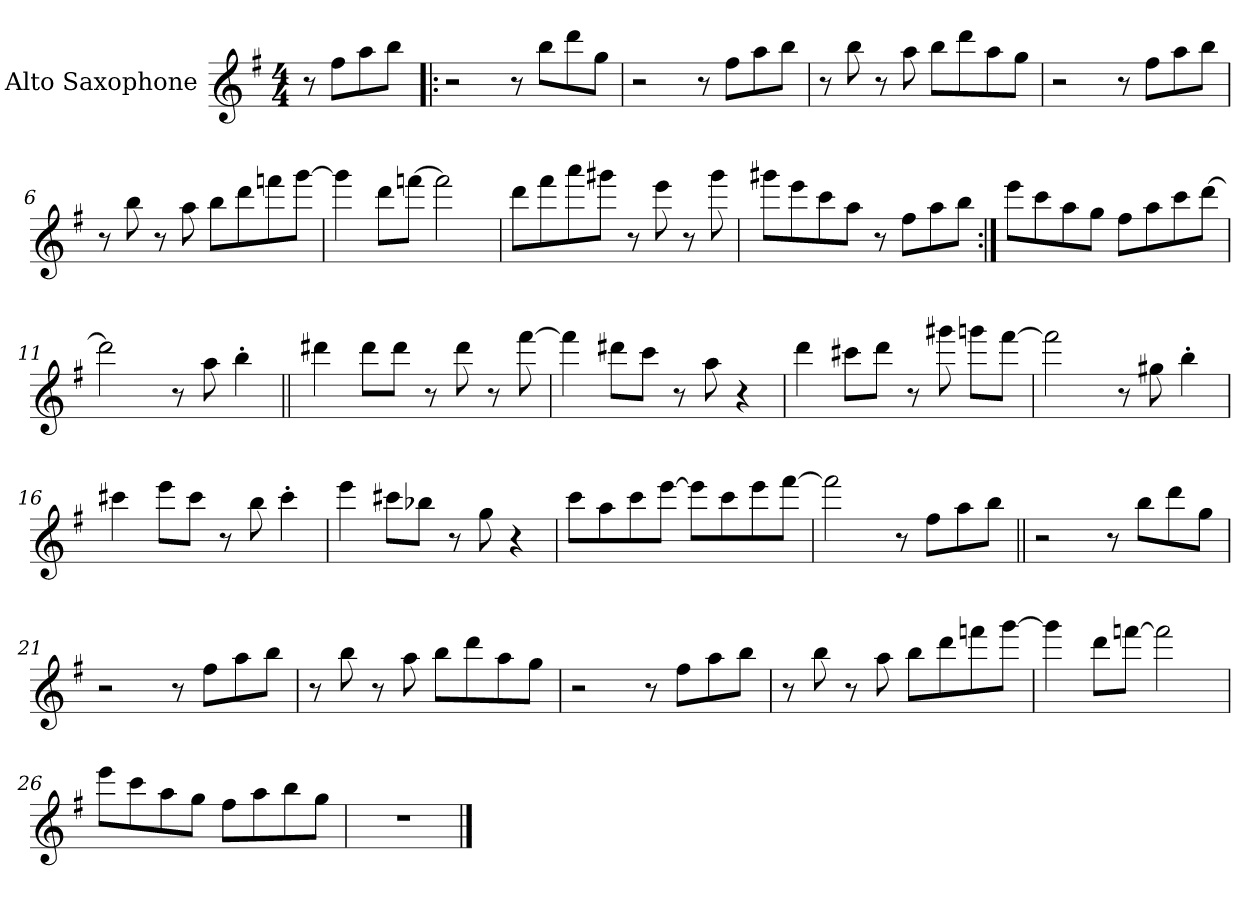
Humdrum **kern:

**kern
*part1
*staff1
*I"Alto Saxophone
*I'A Sax
*clefG2
*ITrd5c9
*k[b-e-]
*B-:
*M4/4
*MM210
=1
8r
8a\L
8cc\
8dd\J
=2!|:
2r
8r
8dd\L
8ff\
8b-\J
=3
2r
8r
8a\L
8cc\
8dd\J
=4
8r
8dd\
8r
8cc\
8dd\L
8ff\
8cc\
8b-\J
=5
2r
8r
8a\L
8cc\
8dd\J
=6
8r
8dd\
8r
8cc\
8dd\L
8ff\
8aa-X\
[8bb-\J
!!LO:LB:g=z
=7
4bb-\]
8ff\L
[8aa-X\J
2aa-\]
=8
8ff\L
8aa\
8ccc\
8bbn\J
8r
8gg\
8r
8bb\
=9
8bb\L
8gg\
8ee-\
8cc\J
8r
8a\L
8cc\
8dd\J
=10:|!
8gg\L
8ee-\
8cc\
8b-\J
8a\L
8cc\
8ee-\
[8ff\J
=11
2ff\]
8r
8cc\
4dd'\
!!LO:LB:g=z
=12||
4ff#X\
8ff#\L
8ff#\J
8r
8ff#\
8r
[8aa\
=13
4aa\]
8ff#X\L
8ee-\J
8r
8cc\
4r
=14
4ff\
8een\L
8ff\J
8r
8bbn\
8bb-X\L
[8aa\J
=15
2aa\]
8r
8bn\
4dd'\
!!LO:LB:g=z
=16
4een\
8gg\L
8ee\J
8r
8dd\
4ee'\
=17
4gg\
8een\L
8dd-X\J
8r
8b-\
4r
=18
8ee-\L
8cc\
8ee-\
[8gg\J
8gg\L]
8ee-\
8gg\
[8aa\J
=19
2aa\]
8r
8a\L
8cc\
8dd\J
!!LO:LB:g=z
=20||
2r
8r
8dd\L
8ff\
8b-\J
=21
2r
8r
8a\L
8cc\
8dd\J
=22
8r
8dd\
8r
8cc\
8dd\L
8ff\
8cc\
8b-\J
=23
2r
8r
8a\L
8cc\
8dd\J
!!LO:LB:g=z
=24
8r
8dd\
8r
8cc\
8dd\L
8ff\
8aa-X\
[8bb-\J
=25
4bb-\]
8ff\L
[8aa-X\J
2aa-\]
=26
8gg\L
8ee-\
8cc\
8b-\J
8a\L
8cc\
8dd\
8b-\J
=27
1r
==
*-
